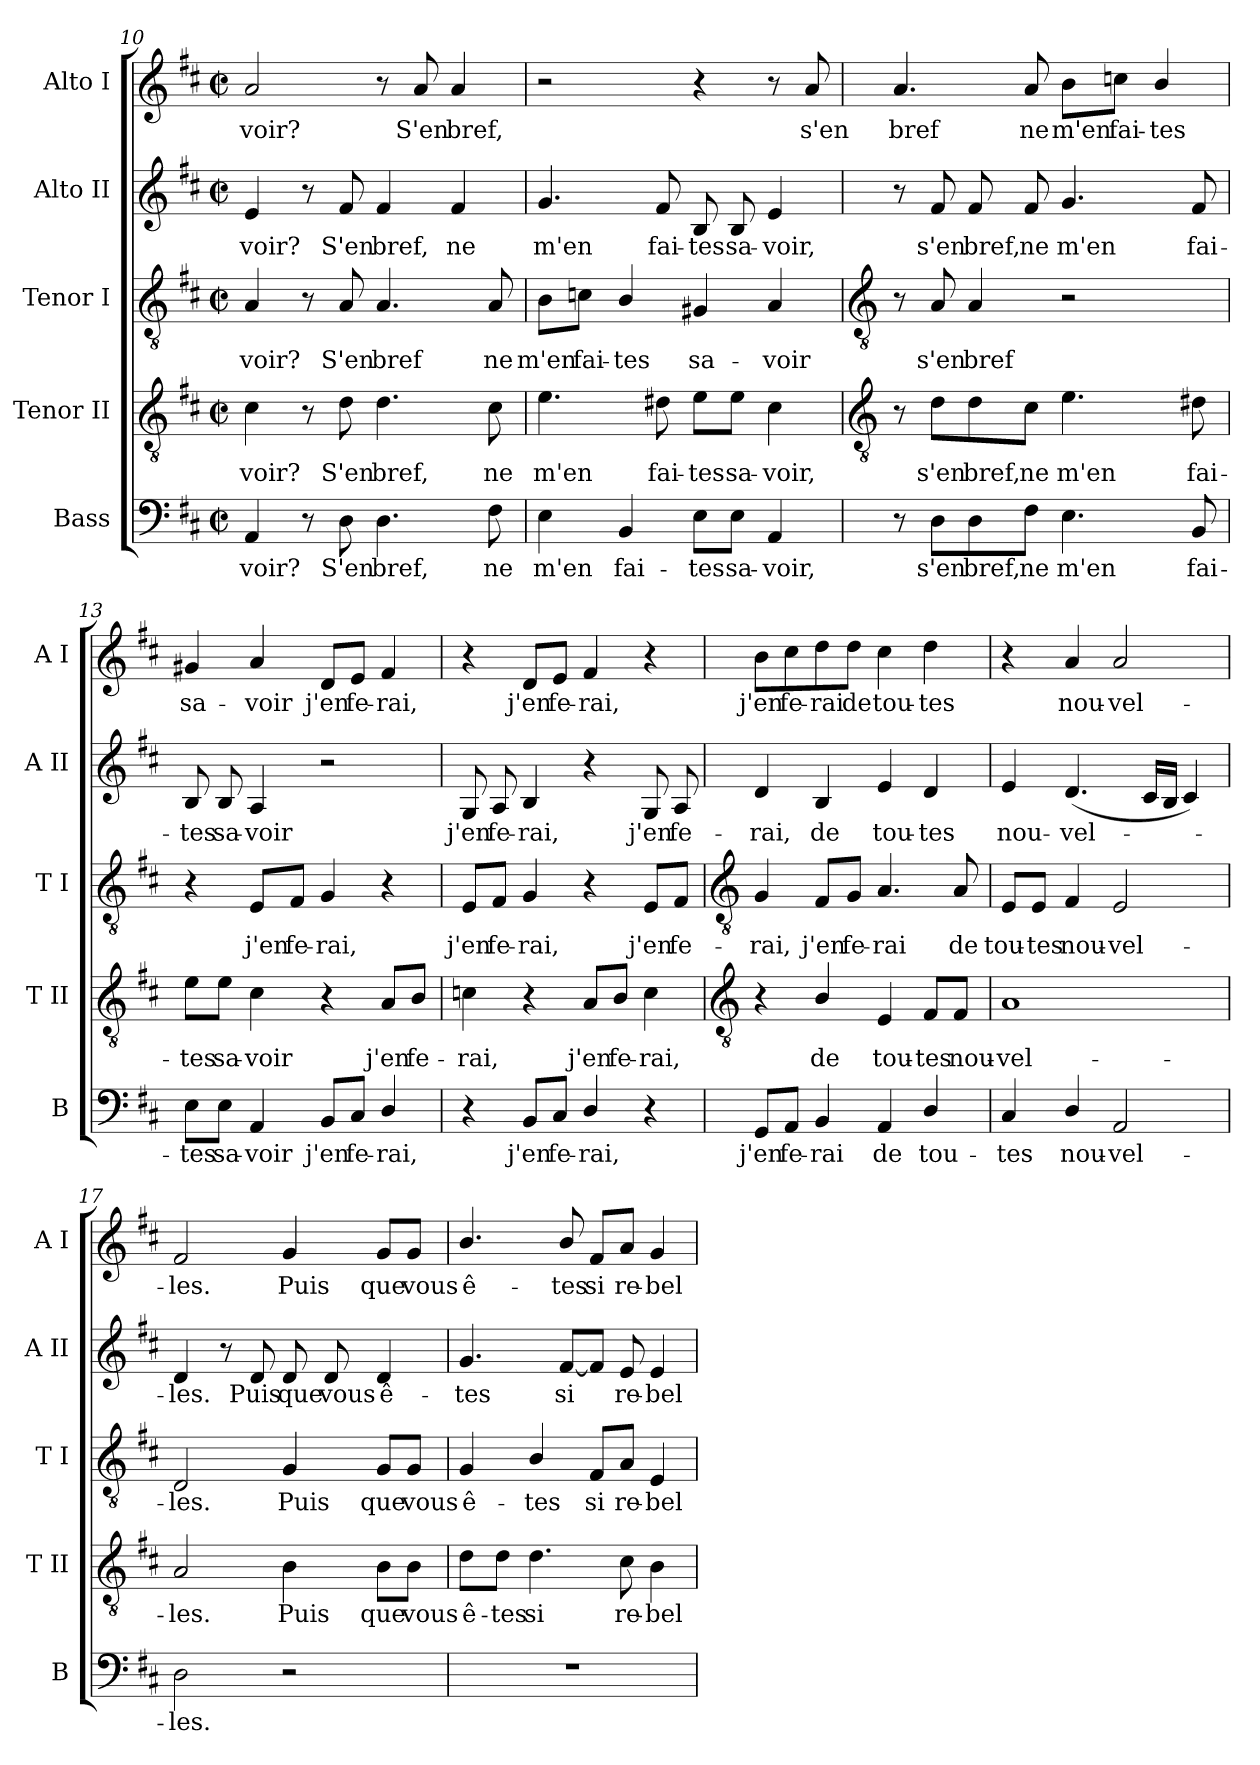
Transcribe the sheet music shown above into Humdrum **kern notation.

**kern	**text	**kern	**text	**kern	**text	**kern	**text	**kern	**text
*part5	*part5	*part4	*part4	*part3	*part3	*part2	*part2	*part1	*part1
*staff5	*staff5	*staff4	*staff4	*staff3	*staff3	*staff2	*staff2	*staff1	*staff1
*I"Bass	*	*I"Tenor II	*	*I"Tenor I	*	*I"Alto II	*	*I"Alto I	*
*I'B	*	*I'T II	*	*I'T I	*	*I'A II	*	*I'A I	*
*clefF4	*	*clefGv2	*	*clefGv2	*	*clefG2	*	*clefG2	*
*k[f#c#]	*	*k[f#c#]	*	*k[f#c#]	*	*k[f#c#]	*	*k[f#c#]	*
*D:	*	*D:	*	*D:	*	*D:	*	*D:	*
*M2/2	*	*M2/2	*	*M2/2	*	*M2/2	*	*M2/2	*
*met(c|)	*	*met(c|)	*	*met(c|)	*	*met(c|)	*	*met(c|)	*
=10	=10	=10	=10	=10	=10	=10	=10	=10	=10
!	!LO:LY:b	!	!LO:LY:b	!	!LO:LY:b	!	!LO:LY:b	!	!LO:LY:b
4AA	-voir?	4c#	-voir?	4A	-voir?	4e	-voir?	2a	voir?
8r	.	8r	.	8r	.	8r	.	.	.
!	!LO:LY:b	!	!LO:LY:b	!	!LO:LY:b	!	!LO:LY:b	!	!
8D	S'en	8d	S'en	8A	S'en	8f#	S'en	.	.
!	!LO:LY:b	!	!LO:LY:b	!	!LO:LY:b	!	!LO:LY:b	!	!
4.D	bref,	4.d	bref,	4.A	bref	4f#	bref,	8r	.
!	!	!	!	!	!	!	!	!	!LO:LY:b
.	.	.	.	.	.	.	.	8a	S'en
!	!	!	!	!	!	!	!LO:LY:b	!	!LO:LY:b
.	.	.	.	.	.	4f#	ne	4a	bref,
!	!LO:LY:b	!	!LO:LY:b	!	!LO:LY:b	!	!	!	!
8F#	ne	8c#	ne	8A	ne	.	.	.	.
=11	=11	=11	=11	=11	=11	=11	=11	=11	=11
!	!LO:LY:b	!	!LO:LY:b	!	!LO:LY:b	!	!LO:LY:b	!	!
4E	m'en	4.e	m'en	8B\L	m'en	4.g	m'en	2r	.
!	!	!	!	!	!LO:LY:b	!	!	!	!
.	.	.	.	8cn\J	fai-	.	.	.	.
!	!LO:LY:b	!	!	!	!LO:LY:b	!	!	!	!
4BB	fai-	.	.	4B/	-tes	.	.	.	.
!	!	!	!LO:LY:b	!	!	!	!LO:LY:b	!	!
.	.	8d#X	fai-	.	.	8f#	fai-	.	.
!	!LO:LY:b	!	!LO:LY:b	!	!LO:LY:b	!	!LO:LY:b	!	!
8E\L	-tes	8e\L	-tes	4G#X	sa-	8B/	-tes	4r	.
!	!LO:LY:b	!	!LO:LY:b	!	!	!	!LO:LY:b	!	!
8E\J	sa-	8e\J	sa-	.	.	8B/	sa-	.	.
!	!LO:LY:b	!	!LO:LY:b	!	!LO:LY:b	!	!LO:LY:b	!	!
4AA	-voir,	4c#	-voir,	4A	-voir	4e	-voir,	8r	.
!	!	!	!	!	!	!	!	!	!LO:LY:b
.	.	.	.	.	.	.	.	8a	s'en
!!LO:LB:g=z
=12	=12	=12	=12	=12	=12	=12	=12	=12	=12
*	*	*clefGv2	*	*clefGv2	*	*	*	*	*
!	!	!	!	!	!	!	!	!	!LO:LY:b
8r	.	8r	.	8r	.	8r	.	4.a	bref
!	!LO:LY:b	!	!LO:LY:b	!	!LO:LY:b	!	!LO:LY:b	!	!
8D\L	s'en	8d\L	s'en	8A	s'en	8f#	s'en	.	.
!	!LO:LY:b	!	!LO:LY:b	!	!LO:LY:b	!	!LO:LY:b	!	!
8D\	bref,	8d\	bref,	4A	bref	8f#	bref,	.	.
!	!LO:LY:b	!	!LO:LY:b	!	!	!	!LO:LY:b	!	!LO:LY:b
8F#\J	ne	8c#\J	ne	.	.	8f#	ne	8a	ne
!	!LO:LY:b	!	!LO:LY:b	!	!	!	!LO:LY:b	!	!LO:LY:b
4.E	m'en	4.e	m'en	2r	.	4.g	m'en	8b\L	m'en
!	!	!	!	!	!	!	!	!	!LO:LY:b
.	.	.	.	.	.	.	.	8ccn\J	fai-
!	!	!	!	!	!	!	!	!	!LO:LY:b
.	.	.	.	.	.	.	.	4b/	-tes
!	!LO:LY:b	!	!LO:LY:b	!	!	!	!LO:LY:b	!	!
8BB	fai-	8d#X	fai-	.	.	8f#	fai-	.	.
=13	=13	=13	=13	=13	=13	=13	=13	=13	=13
!	!LO:LY:b	!	!LO:LY:b	!	!	!	!LO:LY:b	!	!LO:LY:b
8E\L	-tes	8e\L	-tes	4r	.	8B/	-tes	4g#X	sa-
!	!LO:LY:b	!	!LO:LY:b	!	!	!	!LO:LY:b	!	!
8E\J	sa-	8e\J	sa-	.	.	8B/	sa-	.	.
!	!LO:LY:b	!	!LO:LY:b	!	!LO:LY:b	!	!LO:LY:b	!	!LO:LY:b
4AA	-voir	4c#	-voir	8E/L	j'en	4A	-voir	4a	-voir
!	!	!	!	!	!LO:LY:b	!	!	!	!
.	.	.	.	8F#/J	fe-	.	.	.	.
!	!LO:LY:b	!	!	!	!LO:LY:b	!	!	!	!LO:LY:b
8BB/L	j'en	4r	.	4G	-rai,	2r	.	8d/L	j'en
!	!LO:LY:b	!	!	!	!	!	!	!	!LO:LY:b
8C#/J	fe-	.	.	.	.	.	.	8e/J	fe-
!	!LO:LY:b	!	!LO:LY:b	!	!	!	!	!	!LO:LY:b
4D/	-rai,	8A/L	j'en	4r	.	.	.	4f#	-rai,
!	!	!	!LO:LY:b	!	!	!	!	!	!
.	.	8B/J	fe-	.	.	.	.	.	.
=14	=14	=14	=14	=14	=14	=14	=14	=14	=14
!	!	!	!LO:LY:b	!	!LO:LY:b	!	!LO:LY:b	!	!
4r	.	4cn	-rai,	8E/L	j'en	8G	j'en	4r	.
!	!	!	!	!	!LO:LY:b	!	!LO:LY:b	!	!
.	.	.	.	8F#/J	fe-	8A	fe-	.	.
!	!LO:LY:b	!	!	!	!LO:LY:b	!	!LO:LY:b	!	!LO:LY:b
8BB/L	j'en	4r	.	4G	-rai,	4B/	-rai,	8d/L	j'en
!	!LO:LY:b	!	!	!	!	!	!	!	!LO:LY:b
8C#/J	fe-	.	.	.	.	.	.	8e/J	fe-
!	!LO:LY:b	!	!LO:LY:b	!	!	!	!	!	!LO:LY:b
4D/	-rai,	8A/L	j'en	4r	.	4r	.	4f#	-rai,
!	!	!	!LO:LY:b	!	!	!	!	!	!
.	.	8B/J	fe-	.	.	.	.	.	.
!	!	!	!LO:LY:b	!	!LO:LY:b	!	!LO:LY:b	!	!
4r	.	4c	-rai,	8E/L	j'en	8G	j'en	4r	.
!	!	!	!	!	!LO:LY:b	!	!LO:LY:b	!	!
.	.	.	.	8F#/J	fe-	8A	fe-	.	.
!!LO:LB:g=z
=15	=15	=15	=15	=15	=15	=15	=15	=15	=15
*	*	*clefGv2	*	*clefGv2	*	*	*	*	*
!	!LO:LY:b	!	!	!	!LO:LY:b	!	!LO:LY:b	!	!LO:LY:b
8GG/L	j'en	4r	.	4G	-rai,	4d	-rai,	8b\L	j'en
!	!LO:LY:b	!	!	!	!	!	!	!	!LO:LY:b
8AA/J	fe-	.	.	.	.	.	.	8cc#\	fe-
!	!LO:LY:b	!	!LO:LY:b	!	!LO:LY:b	!	!LO:LY:b	!	!LO:LY:b
4BB	-rai	4B/	de	8F#/L	j'en	4B/	de	8dd\	-rai
!	!	!	!	!	!LO:LY:b	!	!	!	!LO:LY:b
.	.	.	.	8G/J	fe-	.	.	8dd\J	de
!	!LO:LY:b	!	!LO:LY:b	!	!LO:LY:b	!	!LO:LY:b	!	!LO:LY:b
4AA	de	4E	tou-	4.A	-rai	4e	tou-	4cc#	tou-
!	!LO:LY:b	!	!LO:LY:b	!	!	!	!LO:LY:b	!	!LO:LY:b
4D/	tou-	8F#/L	-tes	.	.	4d	-tes	4dd	-tes
!	!	!	!LO:LY:b	!	!LO:LY:b	!	!	!	!
.	.	8F#/J	nou-	8A	de	.	.	.	.
=16	=16	=16	=16	=16	=16	=16	=16	=16	=16
!	!LO:LY:b	!	!LO:LY:b	!	!LO:LY:b	!	!LO:LY:b	!	!
4C#	-tes	1A	-vel-	8E/L	tou-	4e	nou-	4r	.
!	!	!	!	!	!LO:LY:b	!	!	!	!
.	.	.	.	8E/J	-tes	.	.	.	.
!	!LO:LY:b	!	!	!	!LO:LY:b	!	!LO:LY:b	!	!LO:LY:b
4D/	nou-	.	.	4F#	nou-	(<4.d	-vel-	4a	nou-
!	!LO:LY:b	!	!	!	!LO:LY:b	!	!	!	!LO:LY:b
2AA	-vel-	.	.	2E	-vel-	.	.	2a	-vel-
.	.	.	.	.	.	16c#LL	.	.	.
.	.	.	.	.	.	16BJJ	.	.	.
.	.	.	.	.	.	4c#)	.	.	.
=17	=17	=17	=17	=17	=17	=17	=17	=17	=17
!	!LO:LY:b	!	!LO:LY:b	!	!LO:LY:b	!	!LO:LY:b	!	!LO:LY:b
2D	-les.	2A	-les.	2D	-les.	4d	les.	2f#	-les.
.	.	.	.	.	.	8r	.	.	.
!	!	!	!	!	!	!	!LO:LY:b	!	!
.	.	.	.	.	.	8d	Puis	.	.
!	!	!	!LO:LY:b	!	!LO:LY:b	!	!LO:LY:b	!	!LO:LY:b
2r	.	4B	Puis	4G	Puis	8d	que	4g	Puis
!	!	!	!	!	!	!	!LO:LY:b	!	!
.	.	.	.	.	.	8d	vous	.	.
!	!	!	!LO:LY:b	!	!LO:LY:b	!	!LO:LY:b	!	!LO:LY:b
.	.	8B\L	que	8G/L	que	4d	ê-	8g/L	que
!	!	!	!LO:LY:b	!	!LO:LY:b	!	!	!	!LO:LY:b
.	.	8B\J	vous	8G/J	vous	.	.	8g/J	vous
=18	=18	=18	=18	=18	=18	=18	=18	=18	=18
!	!	!	!LO:LY:b	!	!LO:LY:b	!	!LO:LY:b	!	!LO:LY:b
1r	.	8d\L	ê-	4G	ê-	4.g	-tes	4.b/	ê-
!	!	!	!LO:LY:b	!	!	!	!	!	!
.	.	8d\J	-tes	.	.	.	.	.	.
!	!	!	!LO:LY:b	!	!LO:LY:b	!	!	!	!
.	.	4.d	si	4B/	-tes	.	.	.	.
!	!	!	!	!	!	!	!LO:LY:b	!	!LO:LY:b
.	.	.	.	.	.	[8f#L	si	8b/	-tes
!	!	!	!	!	!LO:LY:b	!	!	!	!LO:LY:b
.	.	.	.	8F#/L	si	8f#J]	.	8f#/L	si
!	!	!	!LO:LY:b	!	!LO:LY:b	!	!LO:LY:b	!	!LO:LY:b
.	.	8c#	re-	8A/J	re-	8e	re-	8a/J	re-
!	!	!	!LO:LY:b	!	!LO:LY:b	!	!LO:LY:b	!	!LO:LY:b
.	.	4B	-bel-	4E	-bel-	4e	-bel-	4g	-bel-
=	=	=	=	=	=	=	=	=	=
*-	*-	*-	*-	*-	*-	*-	*-	*-	*-
